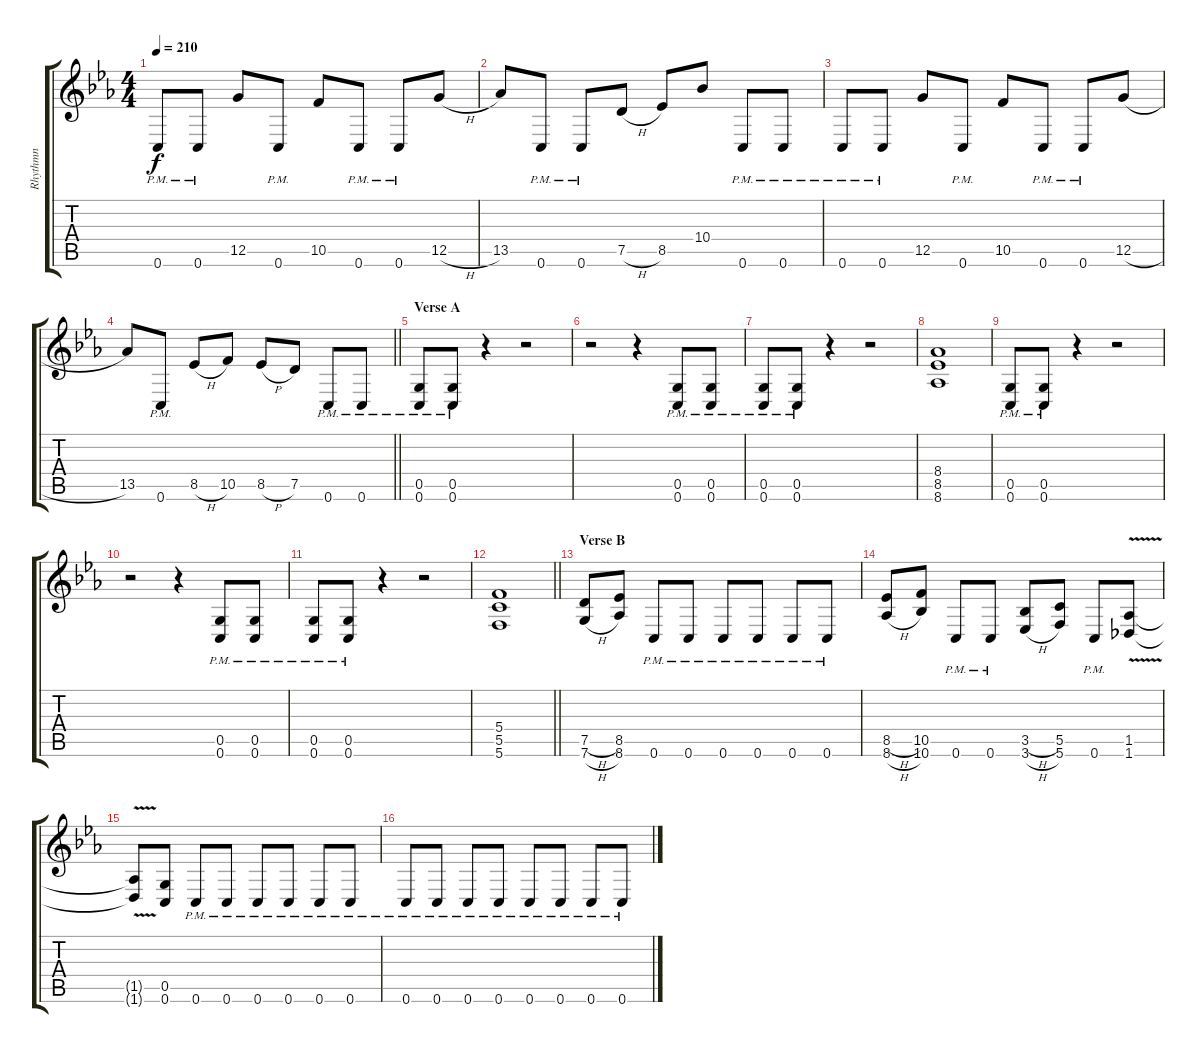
\track ("Rhythmn" "Rhythmn") {instrument overdrivenguitar}
\staff {score tabs}
\tuning (D4 A3 F3 C3 G2 C2) {hide}
\ts (4 4)
\tempo 210
\clef g2
\ks cminor
0.6{pm}.8{dy f} 0.6{pm}.8 12.5.8 0.6{pm}.8 10.5.8 0.6{pm}.8 0.6{pm}.8 12.5{h}.8 |
13.5.8 0.6{pm}.8 0.6{pm}.8 7.5{h}.8 8.5.8 10.4.8 0.6{pm}.8 0.6{pm}.8 |
0.6{pm}.8 0.6{pm}.8 12.5.8 0.6{pm}.8 10.5.8 0.6{pm}.8 0.6{pm}.8 12.5{h}.8 |
\barLineRight lightlight
13.5.8 0.6{pm}.8 8.5{h}.8 10.5.8 8.5{h}.8 7.5.8 0.6{pm}.8 0.6{pm}.8 |
\section ("" "Verse A")
(0.5{pm} 0.6{pm}).8 (0.5{pm} 0.6{pm}).8 r.4 r.2 |
r.2 r.4 (0.5{pm} 0.6{pm}).8 (0.5{pm} 0.6{pm}).8 |
(0.5{pm} 0.6{pm}).8 (0.5{pm} 0.6{pm}).8 r.4 r.2 |
(8.4 8.5 8.6).1 |
(0.5{pm} 0.6{pm}).8 (0.5{pm} 0.6{pm}).8 r.4 r.2 |
r.2 r.4 (0.5{pm} 0.6{pm}).8 (0.5{pm} 0.6{pm}).8 |
(0.5{pm} 0.6{pm}).8 (0.5{pm} 0.6{pm}).8 r.4 r.2 |
\barLineRight lightlight
(5.4 5.5 5.6).1 |
\section ("" "Verse B")
(7.5{h} 7.6{h}).8 (8.5 8.6).8 0.6{pm}.8 0.6{pm}.8 0.6{pm}.8 0.6{pm}.8 0.6{pm}.8 0.6{pm}.8 |
(8.5{h} 8.6{h}).8 (10.5 10.6).8 0.6{pm}.8 0.6{pm}.8 (3.5{h} 3.6{h}).8 (5.5 5.6).8 0.6{pm}.8 (1.5{v} 1.6{v}).8 |
(1.5{t} 1.6{t}).8 (0.5 0.6).8 0.6{pm}.8 0.6{pm}.8 0.6{pm}.8 0.6{pm}.8 0.6{pm}.8 0.6{pm}.8 |
0.6{pm}.8 0.6{pm}.8 0.6{pm}.8 0.6{pm}.8 0.6{pm}.8 0.6{pm}.8 0.6{pm}.8 0.6{pm}.8
